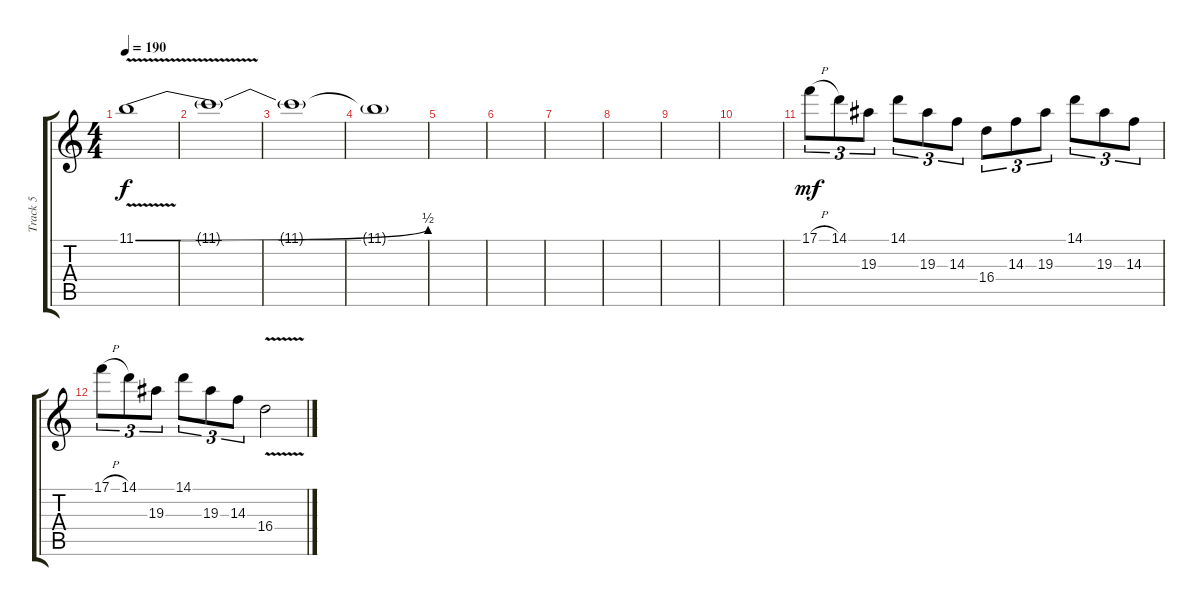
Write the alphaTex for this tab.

\track ("Track 5" "Track 5") {instrument distortionguitar}
\staff {score tabs}
\tuning (C4 G3 Eb3 Bb2 F2 C2) {hide}
\ts (4 4)
\tempo 190
\clef g2
\ks c
11.1{be (bend 0 0 60 2) v}.1{dy f} |
11.1{t}.1 |
11.1{t}.1 |
11.1{t}.1 |
|
|
|
|
|
|
17.1{h}.8{tu (3 2) dy mf} 14.1.8{tu (3 2)} 19.3.8{tu (3 2)} 14.1.8{tu (3 2)} 19.3.8{tu (3 2)} 14.3.8{tu (3 2)} 16.4.8{tu (3 2)} 14.3.8{tu (3 2)} 19.3.8{tu (3 2)} 14.1.8{tu (3 2)} 19.3.8{tu (3 2)} 14.3.8{tu (3 2)} |
17.1{h}.8{tu (3 2)} 14.1.8{tu (3 2)} 19.3.8{tu (3 2)} 14.1.8{tu (3 2)} 19.3.8{tu (3 2)} 14.3.8{tu (3 2)} 16.4{v}.2
